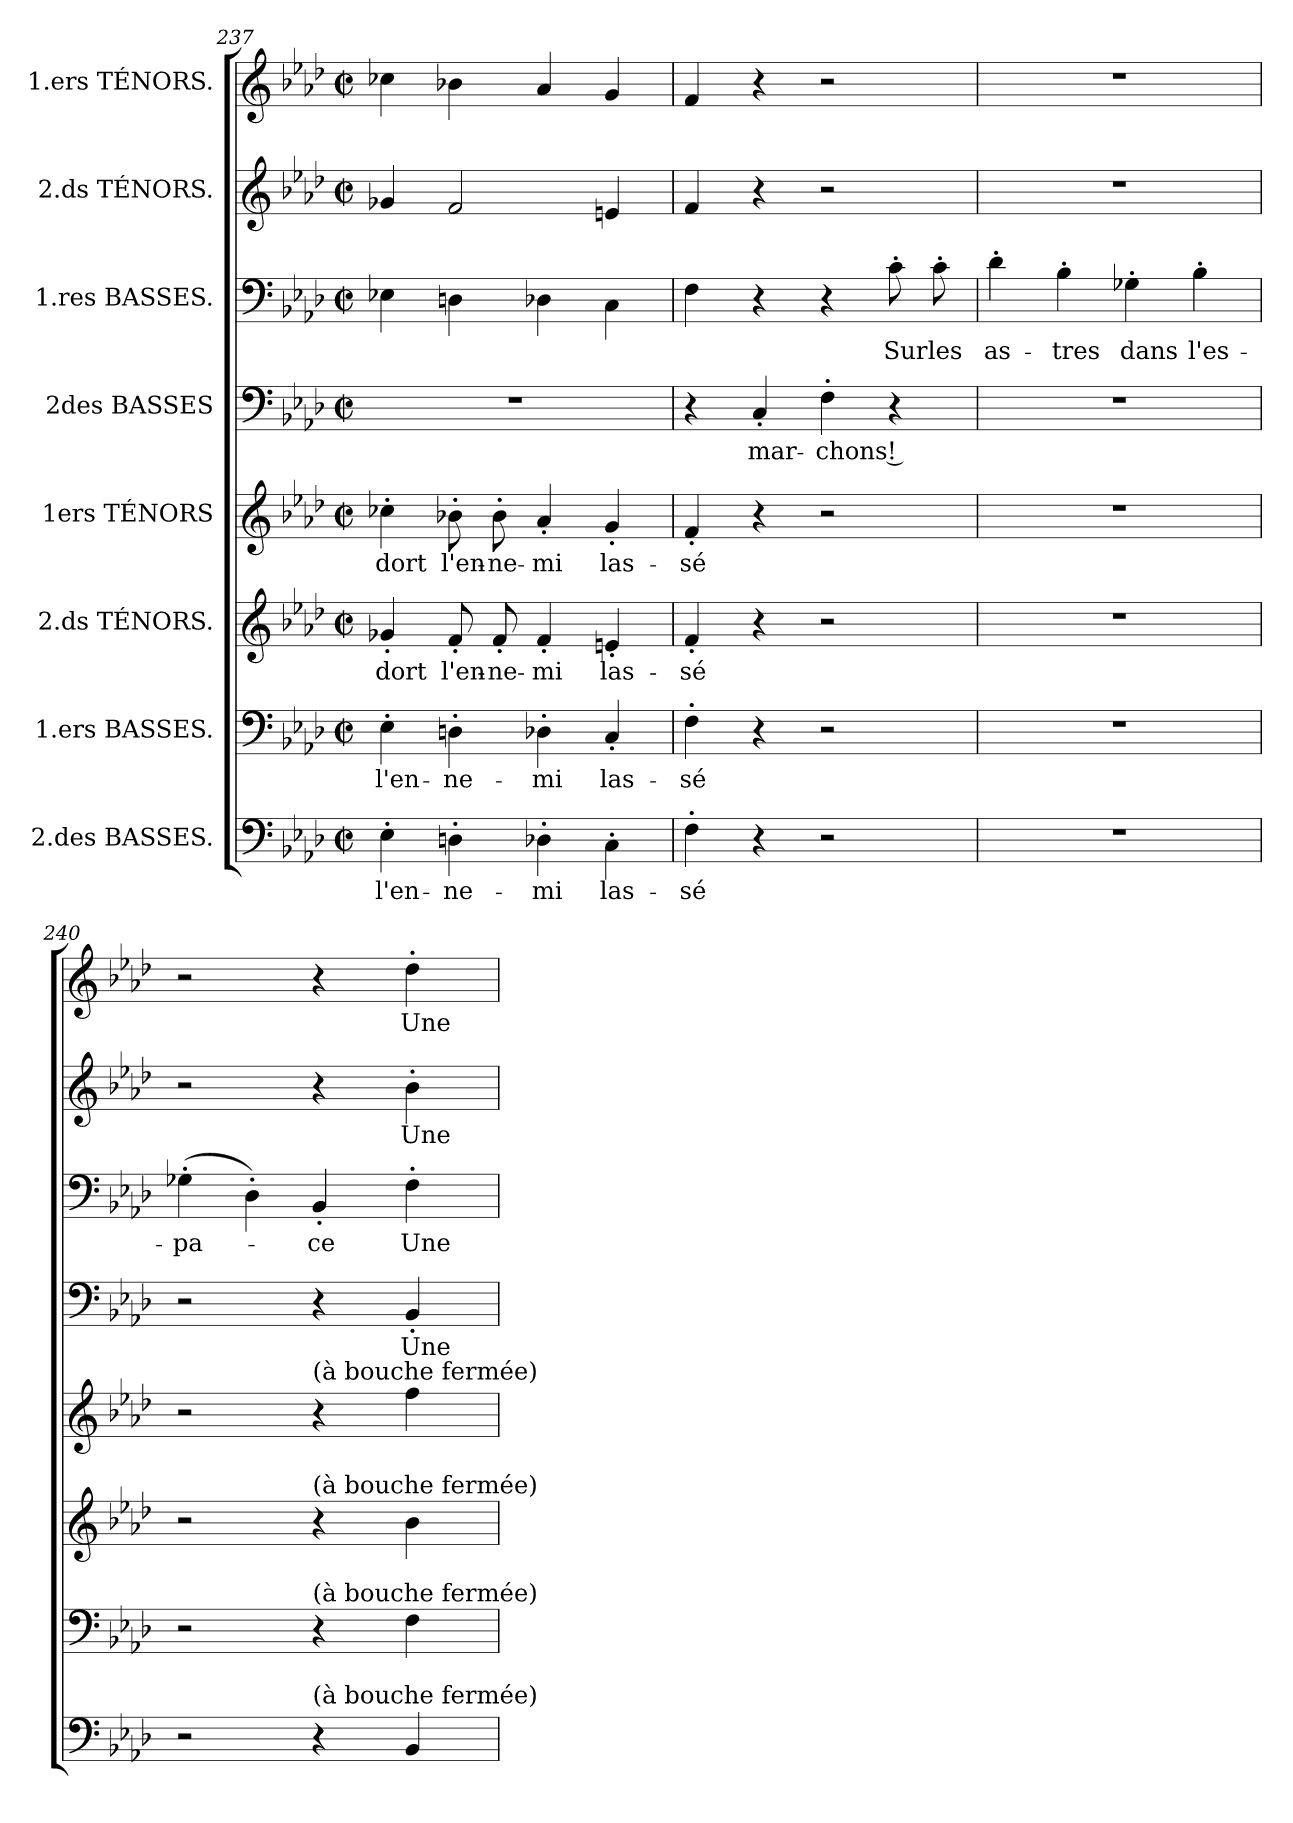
**kern	**text	**kern	**text	**kern	**text	**kern	**text	**kern	**text	**kern	**text	**kern	**text	**kern	**text
*part8	*part8	*part7	*part7	*part6	*part6	*part5	*part5	*part4	*part4	*part3	*part3	*part2	*part2	*part1	*part1
*staff8	*staff8	*staff7	*staff7	*staff6	*staff6	*staff5	*staff5	*staff4	*staff4	*staff3	*staff3	*staff2	*staff2	*staff1	*staff1
*I"2.des BASSES.	*	*I"1.ers BASSES.	*	*I"2.ds TÉNORS.	*	*I"1ers TÉNORS	*	*I"2des BASSES	*	*I"1.res BASSES.	*	*I"2.ds TÉNORS.	*	*I"1.ers TÉNORS.	*
*clefF4	*	*clefF4	*	*clefG2	*	*clefG2	*	*clefF4	*	*clefF4	*	*clefG2	*	*clefG2	*
*k[b-e-a-d-]	*	*k[b-e-a-d-]	*	*k[b-e-a-d-]	*	*k[b-e-a-d-]	*	*k[b-e-a-d-]	*	*k[b-e-a-d-]	*	*k[b-e-a-d-]	*	*k[b-e-a-d-]	*
*A-:	*	*A-:	*	*A-:	*	*A-:	*	*A-:	*	*A-:	*	*A-:	*	*A-:	*
*M2/2	*	*M2/2	*	*M2/2	*	*M2/2	*	*M2/2	*	*M2/2	*	*M2/2	*	*M2/2	*
*met(c|)	*	*met(c|)	*	*met(c|)	*	*met(c|)	*	*met(c|)	*	*met(c|)	*	*met(c|)	*	*met(c|)	*
=237	=237	=237	=237	=237	=237	=237	=237	=237	=237	=237	=237	=237	=237	=237	=237
!	!LO:LY:b	!	!	!	!	!	!	!	!	!	!	!	!	!	!
!	!	!	!LO:LY:b	!	!	!	!	!	!	!	!	!	!	!	!
!	!	!	!	!	!LO:LY:b	!	!	!	!	!	!	!	!	!	!
!	!	!	!	!	!	!	!LO:LY:b	!	!	!	!	!	!	!	!
4E-'>\	l'en-	4E-'>\	l'en-	4g-X'</	-dort	4cc-X'>\	-dort	1r	.	4E-X\	.	4g-X/	.	4cc-X\	.
!	!LO:LY:b	!	!	!	!	!	!	!	!	!	!	!	!	!	!
!	!	!	!LO:LY:b	!	!	!	!	!	!	!	!	!	!	!	!
!	!	!	!	!	!LO:LY:b	!	!	!	!	!	!	!	!	!	!
!	!	!	!	!	!	!	!LO:LY:b	!	!	!	!	!	!	!	!
4Dn'>\	-ne-	4Dn'>\	-ne-	8f'</	l'en-	8b-X'>\	l'en-	.	.	4Dn\	.	2f/	.	4b-X\	.
!	!	!	!	!	!LO:LY:b	!	!	!	!	!	!	!	!	!	!
!	!	!	!	!	!	!	!LO:LY:b	!	!	!	!	!	!	!	!
.	.	.	.	8f'</	-ne-	8b-'>\	-ne-	.	.	.	.	.	.	.	.
!	!LO:LY:b	!	!	!	!	!	!	!	!	!	!	!	!	!	!
!	!	!	!LO:LY:b	!	!	!	!	!	!	!	!	!	!	!	!
!	!	!	!	!	!LO:LY:b	!	!	!	!	!	!	!	!	!	!
!	!	!	!	!	!	!	!LO:LY:b	!	!	!	!	!	!	!	!
4D-X'>\	-mi	4D-X'>\	-mi	4f'</	-mi	4a-'</	-mi	.	.	4D-X\	.	.	.	4a-/	.
!	!LO:LY:b	!	!	!	!	!	!	!	!	!	!	!	!	!	!
!	!	!	!LO:LY:b	!	!	!	!	!	!	!	!	!	!	!	!
!	!	!	!	!	!LO:LY:b	!	!	!	!	!	!	!	!	!	!
!	!	!	!	!	!	!	!LO:LY:b	!	!	!	!	!	!	!	!
4C'<\	las-	4C'</	las-	4en'</	las-	4g'</	las-	.	.	4C\	.	4en/	.	4g/	.
=238	=238	=238	=238	=238	=238	=238	=238	=238	=238	=238	=238	=238	=238	=238	=238
!	!LO:LY:b	!	!	!	!	!	!	!	!	!	!	!	!	!	!
!	!	!	!LO:LY:b	!	!	!	!	!	!	!	!	!	!	!	!
!	!	!	!	!	!LO:LY:b	!	!	!	!	!	!	!	!	!	!
!	!	!	!	!	!	!	!LO:LY:b	!	!	!	!	!	!	!	!
4F'>\	-sé	4F'>\	-sé	4f'</	-sé	4f'</	-sé	4r	.	4F\	.	4f/	.	4f/	.
!	!	!	!	!	!	!	!	!	!LO:LY:b	!	!	!	!	!	!
4r	.	4r	.	4r	.	4r	.	4C'</	mar-	4r	.	4r	.	4r	.
!	!	!	!	!	!	!	!	!	!LO:LY:b	!	!	!	!	!	!
2r	.	2r	.	2r	.	2r	.	4F'>\	-chons !	4r	.	2r	.	2r	.
!	!	!	!	!	!	!	!	!	!	!	!LO:LY:b	!	!	!	!
.	.	.	.	.	.	.	.	4r	.	8c'>\	Sur	.	.	.	.
!	!	!	!	!	!	!	!	!	!	!	!LO:LY:b	!	!	!	!
.	.	.	.	.	.	.	.	.	.	8c'>\	les	.	.	.	.
=239	=239	=239	=239	=239	=239	=239	=239	=239	=239	=239	=239	=239	=239	=239	=239
!	!	!	!	!	!	!	!	!	!	!	!LO:LY:b	!	!	!	!
1r	.	1r	.	1r	.	1r	.	1r	.	4d-'>\	as-	1r	.	1r	.
!	!	!	!	!	!	!	!	!	!	!	!LO:LY:b	!	!	!	!
.	.	.	.	.	.	.	.	.	.	4B-'>\	-tres	.	.	.	.
!	!	!	!	!	!	!	!	!	!	!	!LO:LY:b	!	!	!	!
.	.	.	.	.	.	.	.	.	.	4G-X'>\	dans	.	.	.	.
!	!	!	!	!	!	!	!	!	!	!	!LO:LY:b	!	!	!	!
.	.	.	.	.	.	.	.	.	.	4B-'>\	l'es-	.	.	.	.
!!LO:PB:g=z
=240	=240	=240	=240	=240	=240	=240	=240	=240	=240	=240	=240	=240	=240	=240	=240
!	!	!	!	!	!	!	!	!	!	!	!LO:LY:b	!	!	!	!
2r	.	2r	.	2r	.	2r	.	2r	.	(>4G-X'>\	-pa-	2r	.	2r	.
.	.	.	.	.	.	.	.	.	.	4D-'>\)	.	.	.	.	.
!	!	!	!	!	!	!LO:TX:a:t=(à bouche fermée)	!	!	!	!	!	!	!	!	!
!	!	!	!	!LO:TX:a:t=(à bouche fermée)	!	!	!	!	!	!	!	!	!	!	!
!	!	!LO:TX:a:t=(à bouche fermée)	!	!	!	!	!	!	!	!	!	!	!	!	!
!LO:TX:a:t=(à bouche fermée)	!	!	!	!	!	!	!	!	!	!	!	!	!	!	!
!	!	!	!	!	!	!	!	!	!	!	!LO:LY:b	!	!	!	!
4r	.	4r	.	4r	.	4r	.	4r	.	4BB-'</	-ce	4r	.	4r	.
!	!	!	!	!	!	!	!	!	!LO:LY:b	!	!	!	!	!	!
!	!	!	!	!	!	!	!	!	!	!	!LO:LY:b	!	!	!	!
!	!	!	!	!	!	!	!	!	!	!	!	!	!LO:LY:b	!	!
!	!	!	!	!	!	!	!	!	!	!	!	!	!	!	!LO:LY:b
4BB-/	.	4F\	.	4b-\	.	4ff\	.	4BB-'</	Une	4F'>\	Une	4b-'>\	Une	4dd-'>\	Une
=	=	=	=	=	=	=	=	=	=	=	=	=	=	=	=
*-	*-	*-	*-	*-	*-	*-	*-	*-	*-	*-	*-	*-	*-	*-	*-
